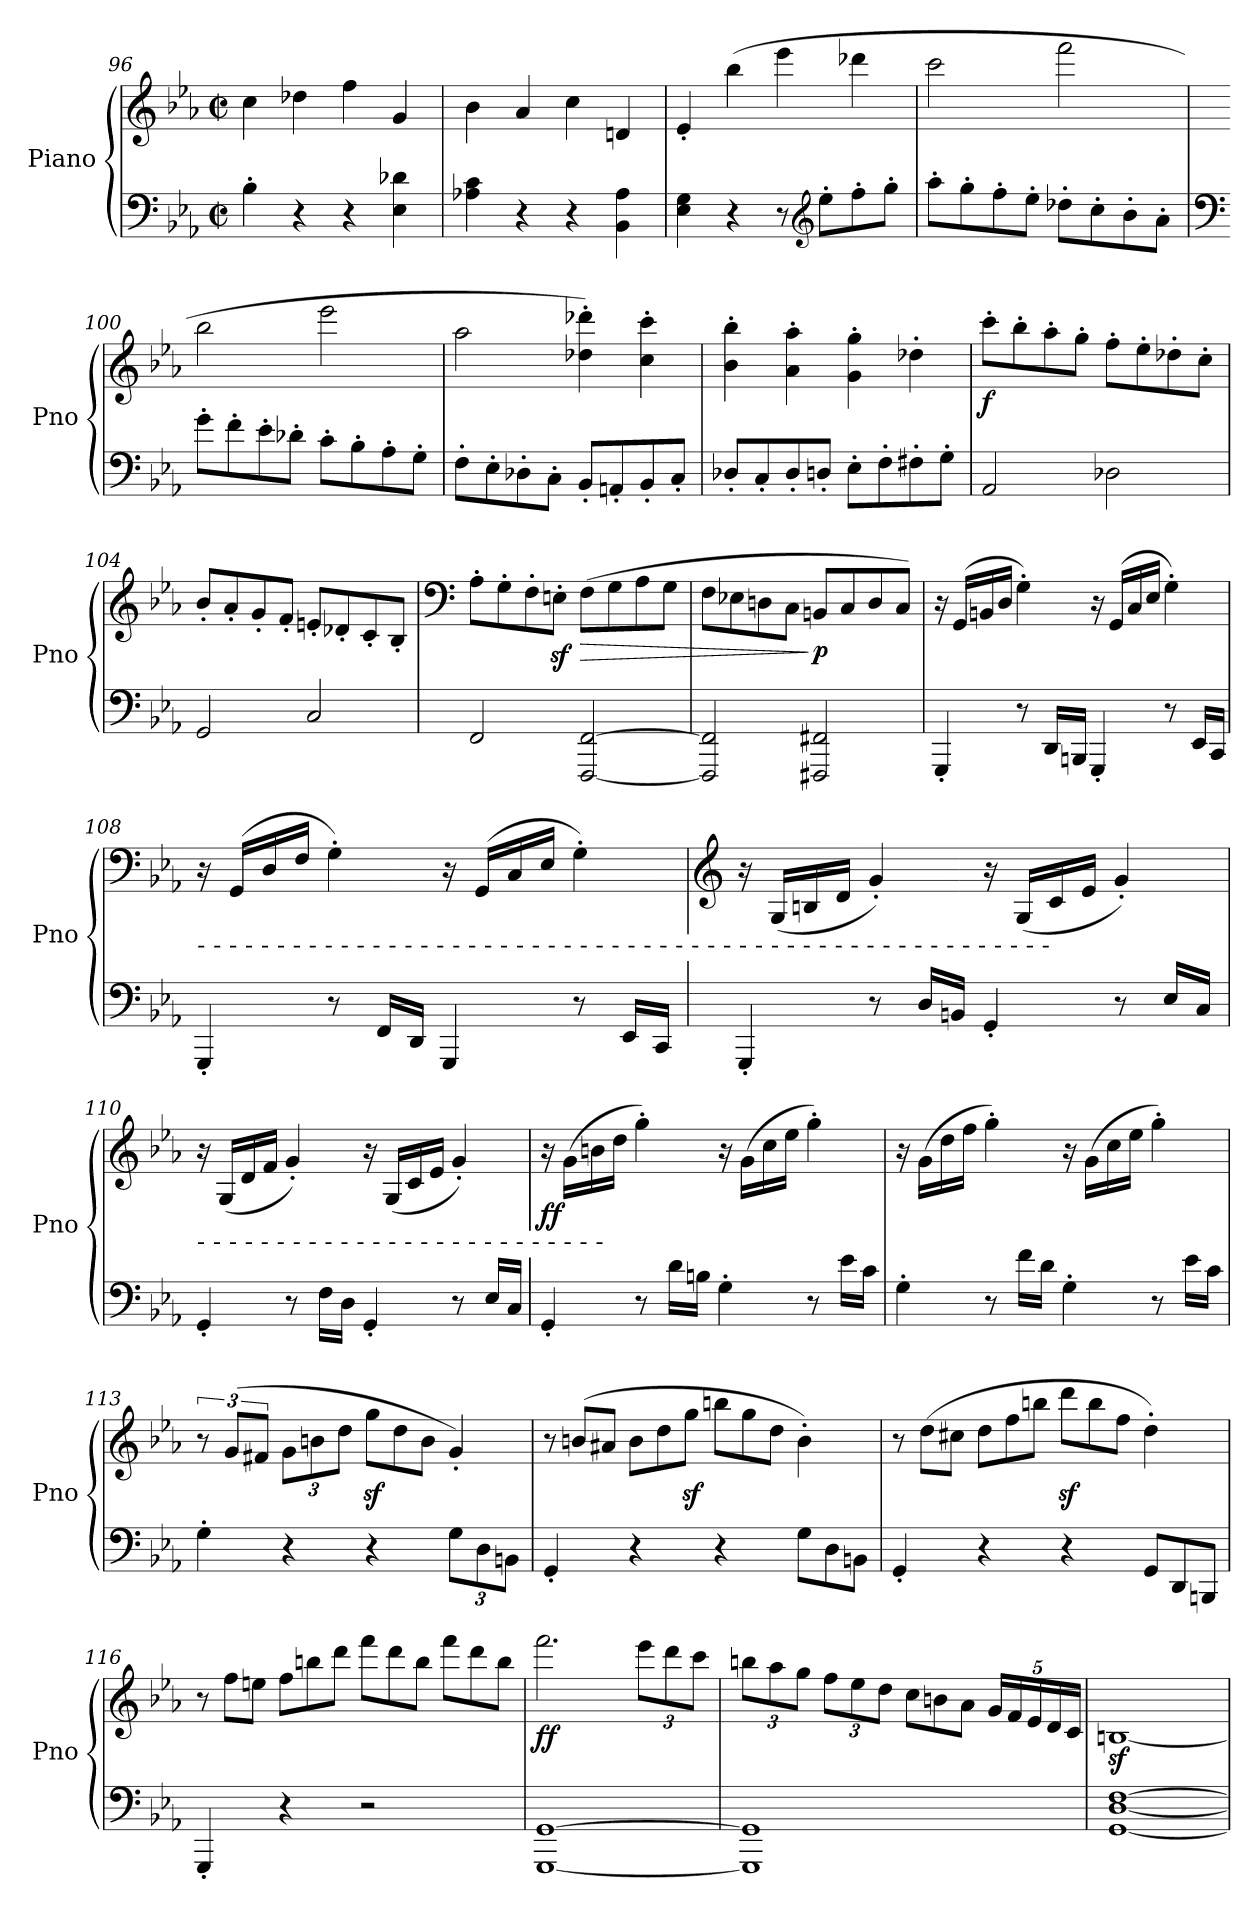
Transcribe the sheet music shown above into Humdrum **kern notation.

**kern	**kern	**dynam
*part1	*part1	*part1
*staff2	*staff1	*staff1/2
*I"Piano	*	*
*I'Pno	*	*
!!LO:LB:g=z
*clefF4	*clefG2	*
*k[b-e-a-]	*k[b-e-a-]	*
*M4/4	*M4/4	*
*met(c|)	*met(c|)	*
=96	=96	=96
4B-'\	4cc\	.
4r	4dd-X\	.
4r	4ff\	.
4E-\ 4d-X\	4g/	.
=97	=97	=97
4A-X\ 4c\	4b-\	.
4r	4a-/	.
4r	4cc\	.
4BB-\ 4A-\	4dn/	.
=98	=98	=98
4E-\ 4G\	4e-'/	.
4r	(4bb-\	.
8r	4eee-\	.
*clefG2	*	*
8ee-'\L	.	.
8ff'\	4ddd-X\	.
8gg'\J	.	.
=99	=99	=99
8aa-'\L	2ccc\	.
8gg'\	.	.
8ff'\	.	.
8ee-'\J	.	.
8dd-X'\L	2fff\	.
8cc'\	.	.
8b-'\	.	.
8a-'\J	.	.
=100	=100	=100
*clefF4	*	*
8g'\L	2bb-\	.
8f'\	.	.
8e-'\	.	.
8d-X'\J	.	.
8c'\L	2eee-\	.
8B-'\	.	.
8A-'\	.	.
8G'\J	.	.
!!LO:PB:g=z
=101	=101	=101
!	!	!LO:DY:b
8F'\L	2aa-\	other-dynamics
8E-'\	.	.
8D-X'\	.	.
8C'\J	.	.
8BB-'/L	4dd-X\' 4ddd-X\')	.
8AAn'/	.	.
8BB-'/	4cc\' 4ccc\'	.
8C'/J	.	.
=102	=102	=102
8D-X'/L	4b-\' 4bb-\'	.
8C'/	.	.
8D-'/	4a-\' 4aa-\'	.
8Dn'/J	.	.
8E-'\L	4g\' 4gg\'	.
8F'\	.	.
8F#X'\	4dd-X'\	.
8G'\J	.	.
=103	=103	=103
!	!	!LO:DY:b
2AA-/	8ccc'\L	f
.	8bb-'\	.
.	8aa-'\	.
.	8gg'\J	.
2D-X\	8ff'\L	.
.	8ee-'\	.
.	8dd-X'\	.
.	8cc'\J	.
=104	=104	=104
2GG/	8b-'/L	.
.	8a-'/	.
.	8g'/	.
.	8f'/J	.
2C/	8en'/L	.
.	8d-X'/	.
.	8c'/	.
.	8B-'/J	.
!!LO:LB:g=z
=105	=105	=105
*	*clefF4	*
2FF/	8A-'\L	.
.	8G'\	.
.	8F'\	.
.	8Enz<'\J	.
!	!	!LO:HP:b
[2FFF/ [2FF/	(8F\L	>
.	8G\	.
.	8A-\	.
.	8G\J	.
=106	=106	=106
2FFF/] 2FF/]	8F\L	.
.	8E-X\	.
.	8Dn\	.
.	8C\J	.
!	!	!LO:DY:n=1:b
2FFF#X/ 2FF#X/	8BBn/L	] p
.	8C/	.
.	8D/	.
.	8C/J)	.
=107	=107	=107
!	!	!LO:DY:b
4GGG'/	16r	other-dynamics
.	(16GG/LL	.
.	16BBn/	.
.	16D/JJ	.
8r	4G'\)	.
16DD/LL	.	.
16BBBn/JJ	.	.
4GGG'/	16r	.
.	(>16GG/LL	.
.	16C/	.
.	16E-/JJ	.
8r	4G'\)	.
16EE-/LL	.	.
16CC/JJ	.	.
!!LO:LB:g=z
=108	=108	=108
!LO:TX:a:t=-  -  -  -  -  -  -  -  -  -  -  -  -  -  -  -  -  -  -  -  -  -  -  -  -  -  -  -  -  -  -  -  -  -  -  -  -  -  -  -  -  -  -  -  -  -  -  -  -  -  -  -  -  -	!	!
4GGG'/	16r	.
.	(>16GG/LL	.
.	16D/	.
.	16F/JJ	.
8r	4G'\)	.
16FF/LL	.	.
16DD/JJ	.	.
4GGG/	16r	.
.	(>16GG/LL	.
.	16C/	.
.	16E-/JJ	.
8r	4G'\)	.
16EE-/LL	.	.
16CC/JJ	.	.
=109	=109	=109
*	*clefG2	*
4GGG'/	16r	.
.	(16G/LL	.
.	16Bn/	.
.	16d/JJ	.
8r	4g'/)	.
16D/LL	.	.
16BBn/JJ	.	.
4GG'/	16r	.
.	(16G/LL	.
.	16c/	.
.	16e-/JJ	.
8r	4g'/)	.
16E-/LL	.	.
16C/JJ	.	.
!!LO:LB:g=z
=110	=110	=110
!LO:TX:a:t=-  -  -  -  -  -  -  -  -  -  -  -  -  -  -  -  -  -  -  -  -  -  -  -  -  -	!	!
4GG'/	16r	.
.	(16G/LL	.
.	16d/	.
.	16f/JJ	.
8r	4g'/)	.
16F\LL	.	.
16D\JJ	.	.
4GG'/	16r	.
.	(16G/LL	.
.	16c/	.
.	16e-/JJ	.
8r	4g'/)	.
16E-/LL	.	.
16C/JJ	.	.
=111	=111	=111
!	!	!LO:DY:b
4GG'/	16r	ff
.	(16g\LL	.
.	16bn\	.
.	16dd\JJ	.
8r	4gg'\)	.
16d\LL	.	.
16Bn\JJ	.	.
4G'\	16r	.
.	(16g\LL	.
.	16cc\	.
.	16ee-\JJ	.
8r	4gg'\)	.
16e-\LL	.	.
16c\JJ	.	.
!!LO:LB:g=z
=112	=112	=112
4G'\	16r	.
.	(16g\LL	.
.	16dd\	.
.	16ff\JJ	.
8r	4gg'\)	.
16f\LL	.	.
16d\JJ	.	.
4G'\	16r	.
.	(16g\LL	.
.	16cc\	.
.	16ee-\JJ	.
8r	4gg'\)	.
16e-\LL	.	.
16c\JJ	.	.
=113	=113	=113
4G'\	12r	.
.	(>12g/L	.
.	12f#X/J	.
4r	12g\L	.
.	12bn\	.
.	12dd\J	.
*	*Xtuplet	*
4r	12ggz<\L	.
.	12dd\	.
.	12b\J	.
12G\L	4g'/)	.
12D\	.	.
12BBn\J	.	.
!!LO:LB:g=z
=114	=114	=114
4GG'/	12r	.
.	(12bn/L	.
.	12a#X/J	.
4r	12b\L	.
.	12dd\	.
.	12ggz<\J	.
4r	12bbn\L	.
.	12gg\	.
.	12dd\J	.
*Xtuplet	*	*
12G\L	4b'\)	.
12D\	.	.
12BBn\J	.	.
=115	=115	=115
4GG'/	12r	.
.	(12dd\L	.
.	12cc#X\J	.
4r	12dd\L	.
.	12ff\	.
.	12bbn\J	.
4r	12dddz<\L	.
.	12bb\	.
.	12ff\J	.
12GG/L	4dd'\)	.
12DD/	.	.
12BBBn/J	.	.
!!LO:PB:g=z
=116	=116	=116
4GGG'/	12r	.
.	12ff\L	.
.	12een\J	.
4r	12ff\L	.
.	12bbn\	.
.	12ddd\J	.
2r	12fff\L	.
.	12ddd\	.
.	12bb\J	.
.	12fff\L	.
.	12ddd\	.
.	12bb\J	.
=117	=117	=117
!	!	!LO:DY:b
[1GGG [1GG	2.fff\	ff
*	*tuplet	*
*	*Xbrackettup	*
.	12eee-\L	.
.	12ddd\	.
.	12ccc\J	.
=118	=118	=118
1GGG] 1GG]	12bbn\L	.
.	12aa-\	.
.	12gg\J	.
.	12ff\L	.
.	12ee-\	.
.	12dd\J	.
*	*Xtuplet	*
.	12cc\L	.
.	12bn\	.
.	12a-\J	.
*	*tuplet	*
.	20g/LL	.
.	20f/	.
.	20e-/	.
.	20d/	.
.	20c/JJ	.
=119	=119	=119
[1GG [1D [1F	[1Bnz<	.
=	=	=
*-	*-	*-
